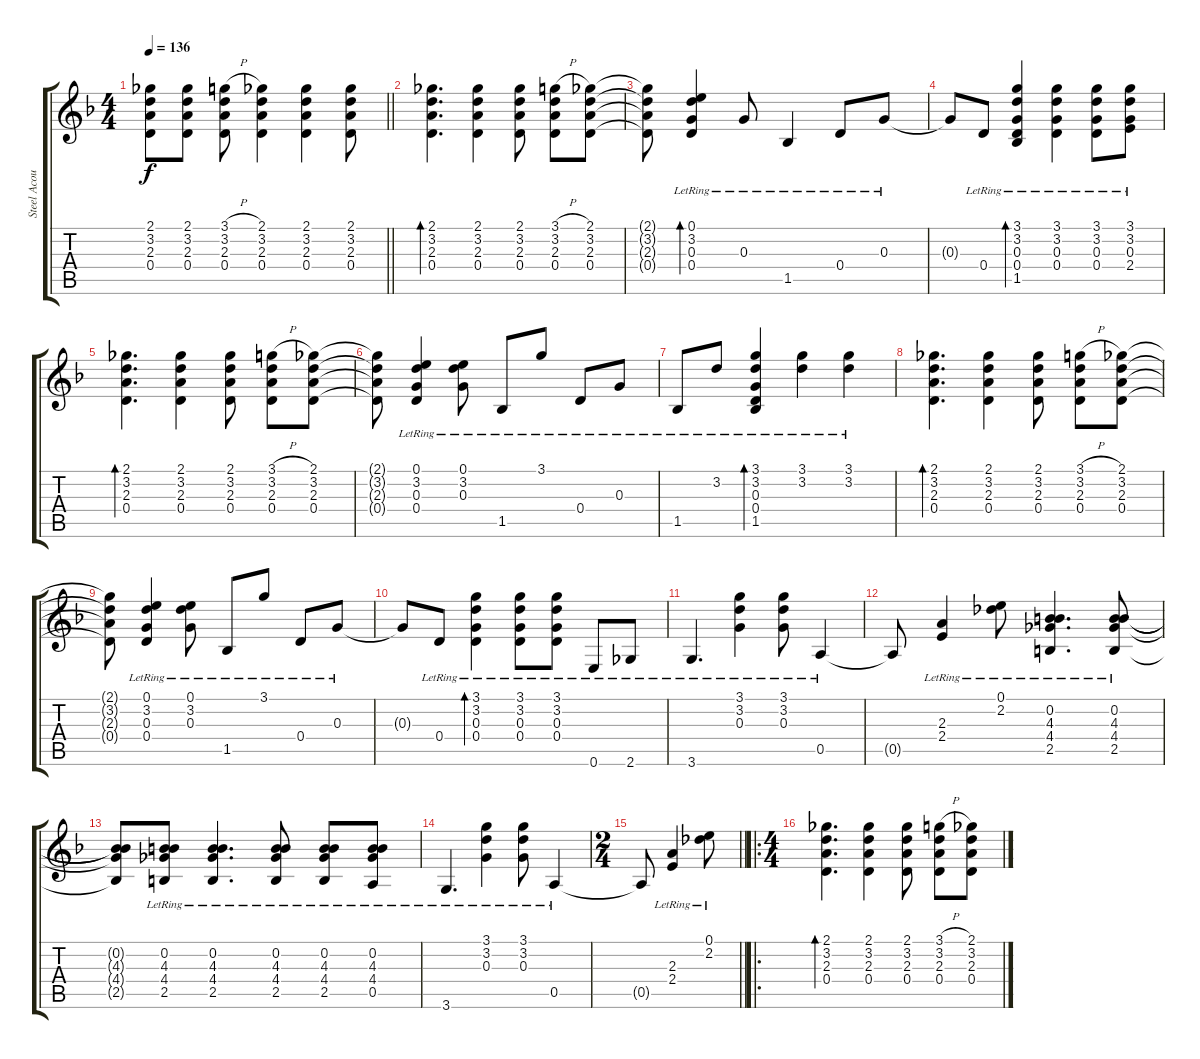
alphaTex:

\track ("Steel Acoustic II" "Steel Acou") {instrument acousticguitarsteel}
\staff {score tabs}
\tuning (E4 B3 G3 D3 A2 E2) {hide}
\ts (4 4)
\tempo 136
\clef g2
\barLineRight lightlight
\ks f
(2.1{t} 3.2{t} 2.3{t} 0.4{t}).8{dy f} (2.1 3.2 2.3 0.4).8 (3.1{h} 3.2 2.3 0.4).8 (2.1 3.2 2.3 0.4).4 (2.1 3.2 2.3 0.4).4 (2.1 3.2 2.3 0.4).8 |
(2.1 3.2 2.3 0.4).4{d bd 30} (2.1 3.2 2.3 0.4).4 (2.1 3.2 2.3 0.4).8 (3.1{h} 3.2 2.3 0.4).8 (2.1 3.2 2.3 0.4).8 |
(2.1{t} 3.2{t} 2.3{t} 0.4{t}).8 (0.1{lr} 3.2{lr} 0.3{lr} 0.4{lr}).4{bd 30} 0.3{lr}.8 1.5{lr}.4 0.4{lr}.8 0.3{lr}.8 |
0.3{t}.8 0.4{lr}.8 (3.1{lr} 3.2{lr} 0.3{lr} 0.4{lr} 1.5{lr}).4{bd 30} (3.1{lr} 3.2{lr} 0.3{lr} 0.4{lr}).4 (3.1{lr} 3.2{lr} 0.3{lr} 0.4{lr}).8 (3.1{lr} 3.2{lr} 0.3{lr} 2.4{lr}).8 |
(2.1 3.2 2.3 0.4).4{d bd 30} (2.1 3.2 2.3 0.4).4 (2.1 3.2 2.3 0.4).8 (3.1{h} 3.2 2.3 0.4).8 (2.1 3.2 2.3 0.4).8 |
(2.1{t} 3.2{t} 2.3{t} 0.4{t}).8 (0.1{lr} 3.2{lr} 0.3{lr} 0.4{lr}).4 (0.1{lr} 3.2{lr} 0.3{lr}).8 1.5{lr}.8 3.1{lr}.8 0.4{lr}.8 0.3{lr}.8 |
1.5{lr}.8 3.2{lr}.8 (3.1{lr} 3.2{lr} 0.3{lr} 0.4{lr} 1.5{lr}).4{bd 30} (3.1{lr} 3.2{lr}).4 (3.1{lr} 3.2{lr}).4 |
(2.1 3.2 2.3 0.4).4{d bd 30} (2.1 3.2 2.3 0.4).4 (2.1 3.2 2.3 0.4).8 (3.1{h} 3.2 2.3 0.4).8 (2.1 3.2 2.3 0.4).8 |
(2.1{t} 3.2{t} 2.3{t} 0.4{t}).8 (0.1{lr} 3.2{lr} 0.3{lr} 0.4{lr}).4 (0.1{lr} 3.2{lr} 0.3{lr}).8 1.5{lr}.8 3.1{lr}.8 0.4{lr}.8 0.3{lr}.8 |
0.3{t}.8 0.4{lr}.8 (3.1{lr} 3.2{lr} 0.3{lr} 0.4{lr}).4{bd 30} (3.1{lr} 3.2{lr} 0.3{lr} 0.4{lr}).8 (3.1{lr} 3.2{lr} 0.3{lr} 0.4{lr}).8 0.6{lr}.8 2.6{lr}.8 |
3.6{lr}.4{d} (3.1{lr} 3.2{lr} 0.3{lr}).4 (3.1{lr} 3.2{lr} 0.3{lr}).8 0.5{lr}.4 |
0.5{t}.8 (2.3{lr} 2.4{lr}).4 (0.1{lr} 2.2{lr}).8 (0.2{lr} 4.3{lr} 4.4{lr} 2.5{lr}).4{d} (0.2{lr} 4.3{lr} 4.4{lr} 2.5{lr}).8 |
(0.2{t} 4.3{t} 4.4{t} 2.5{t}).8 (0.2{lr} 4.3{lr} 4.4{lr} 2.5{lr}).8 (0.2{lr} 4.3{lr} 4.4{lr} 2.5{lr}).4{d} (0.2{lr} 4.3{lr} 4.4{lr} 2.5{lr}).8 (0.2{lr} 4.3{lr} 4.4{lr} 2.5{lr}).8 (0.2{lr} 4.3{lr} 4.4{lr} 0.5{lr}).8 |
3.6{lr}.4{d} (3.1{lr} 3.2{lr} 0.3{lr}).4 (3.1{lr} 3.2{lr} 0.3{lr}).8 0.5{lr}.4 |
\ts (2 4)
\barLineRight lightlight
0.5{t}.8 (2.3{lr} 2.4{lr}).4 (0.1{lr} 2.2{lr}).8 |
\ro
\ts (4 4)
(2.1 3.2 2.3 0.4).4{d bd 30} (2.1 3.2 2.3 0.4).4 (2.1 3.2 2.3 0.4).8 (3.1{h} 3.2 2.3 0.4).8 (2.1 3.2 2.3 0.4).8
